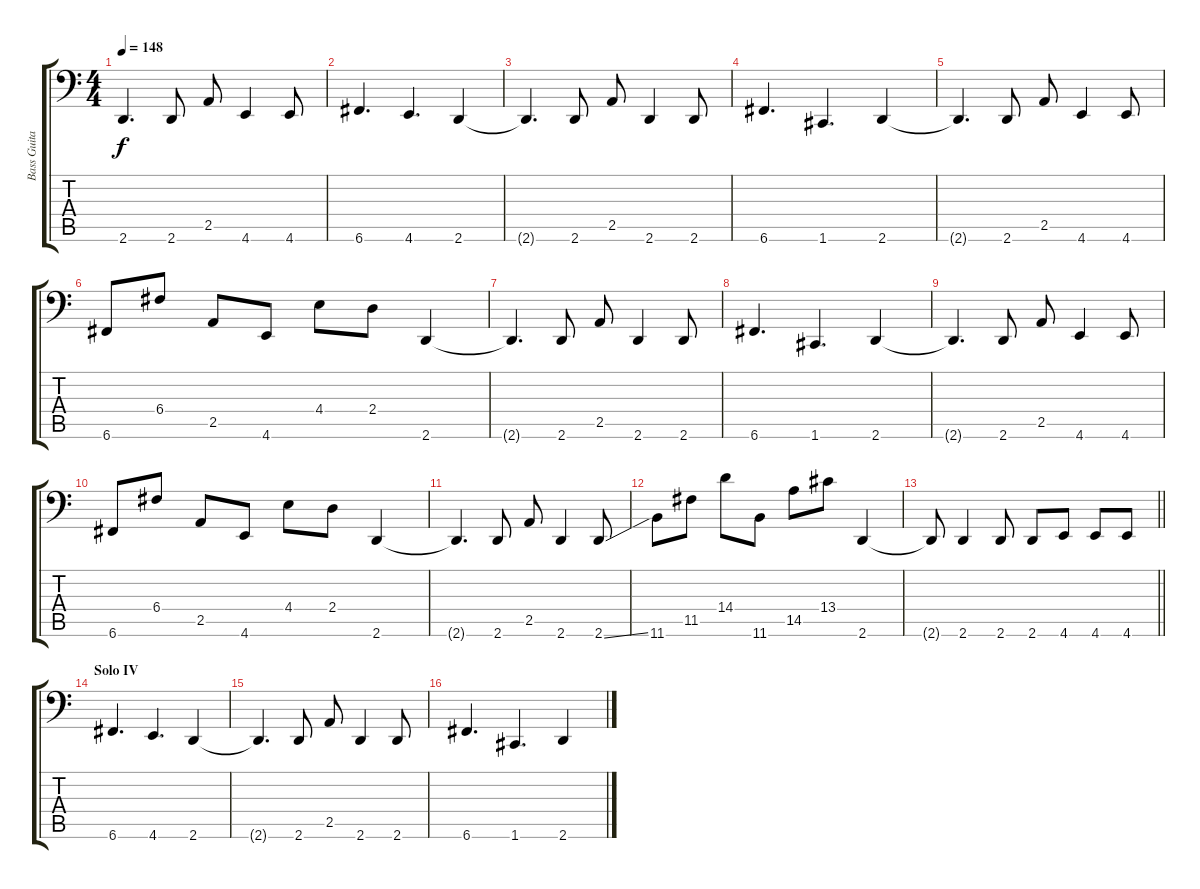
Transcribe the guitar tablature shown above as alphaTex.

\track ("Bass Guitar" "Bass Guita") {instrument electricbassfinger}
\staff {score tabs}
\tuning (D3 A2 F2 C2 G1 C1) {hide}
\ts (4 4)
\tempo 148
\clef f4
\ks c
2.6{t}.4{d dy f} 2.6.8 2.5.8 4.6.4 4.6.8 |
6.6.4{d} 4.6.4{d} 2.6.4 |
2.6{t}.4{d} 2.6.8 2.5.8 2.6.4 2.6.8 |
6.6.4{d} 1.6.4{d} 2.6.4 |
2.6{t}.4{d} 2.6.8 2.5.8 4.6.4 4.6.8 |
6.6.8 6.4.8 2.5.8 4.6.8 4.4.8 2.4.8 2.6.4 |
2.6{t}.4{d} 2.6.8 2.5.8 2.6.4 2.6.8 |
6.6.4{d} 1.6.4{d} 2.6.4 |
2.6{t}.4{d} 2.6.8 2.5.8 4.6.4 4.6.8 |
6.6.8 6.4.8 2.5.8 4.6.8 4.4.8 2.4.8 2.6.4 |
2.6{t}.4{d} 2.6.8 2.5.8 2.6.4 2.6{ss}.8 |
11.6.8 11.5.8 14.4.8 11.6.8 14.5.8 13.4.8 2.6.4 |
\barLineRight lightlight
2.6{t}.8 2.6.4 2.6.8 2.6.8 4.6.8 4.6.8 4.6.8 |
\section ("" "Solo IV")
6.6.4{d} 4.6.4{d} 2.6.4 |
2.6{t}.4{d} 2.6.8 2.5.8 2.6.4 2.6.8 |
6.6.4{d} 1.6.4{d} 2.6.4
